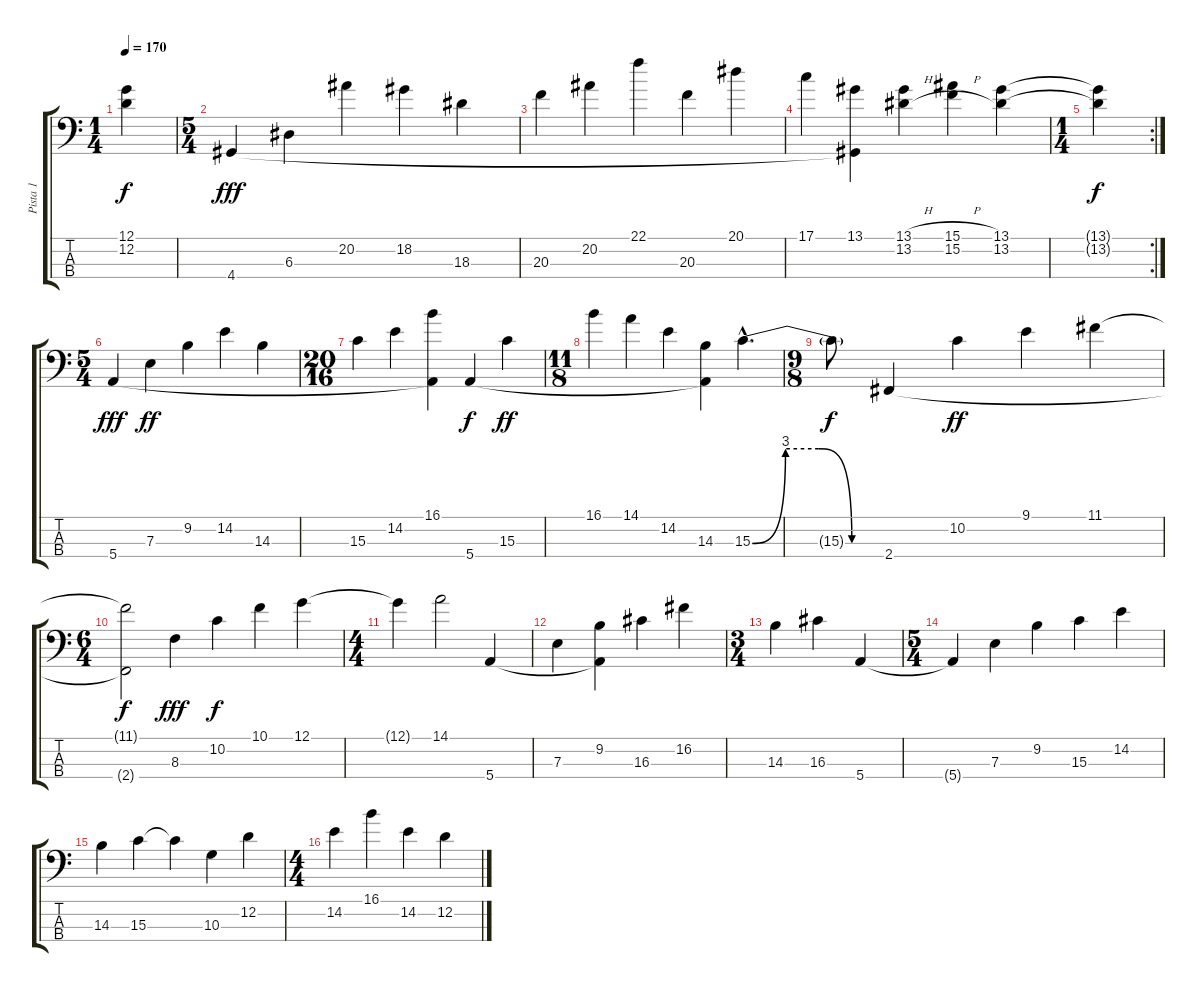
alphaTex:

\track ("Pista 1" "Pista 1") {instrument slapbass2}
\staff {score tabs}
\tuning (G2 D2 A1 E1) {hide}
\ts (1 4)
\tempo 170
\clef f4
\ks c
(12.1{t} 12.2{t}).4{dy f} |
\ts (5 4)
4.4.4{dy fff} 6.3.4 20.2.4 18.2.4 18.3.4 |
20.3.4 20.2.4 22.1.4 20.3.4 20.1.4 |
17.1.4 (13.1 4.4{t}).4 (13.1{h} 13.2{h}).4 (15.1{h} 15.2{h}).4 (13.1 13.2).4 |
\rc 2
\ts (1 4)
(13.1{t} 13.2{t}).4{dy f} |
\ts (5 4)
5.4.4{dy fff} 7.3.4{dy ff} 9.2.4 14.2.4 14.3.4 |
\ts (20 16)
15.3.4 14.2.4 (16.1 5.4{t}).4 5.4.4{dy f} 15.3.4{dy ff} |
\ts (11 8)
16.1.4 14.1.4 14.2.4 (14.3 5.4{t}).4 15.3{be (custom 0 0 15 12 30 12 45 0 60 0) hac}.4{d} |
\ts (9 8)
15.3{t}.8{dy f} 2.4.4 10.2.4{dy ff} 9.1.4 11.1.4 |
\ts (6 4)
(11.1{t} 2.4{t}).2{dy f} 8.3.4{dy fff} 10.2.4{dy f} 10.1.4 12.1.4 |
\ts (4 4)
12.1{t}.4 14.1.2 5.4.4 |
7.3.4 (9.2 5.4{t}).4 16.3.4 16.2.4 |
\ts (3 4)
14.3.4 16.3.4 5.4.4 |
\ts (5 4)
5.4{t}.4 7.3.4 9.2.4 15.3.4 14.2.4 |
14.3.4 15.3.4 15.3{t}.4 10.3.4 12.2.4 |
\ts (4 4)
14.2.4 16.1.4 14.2.4 12.2.4
